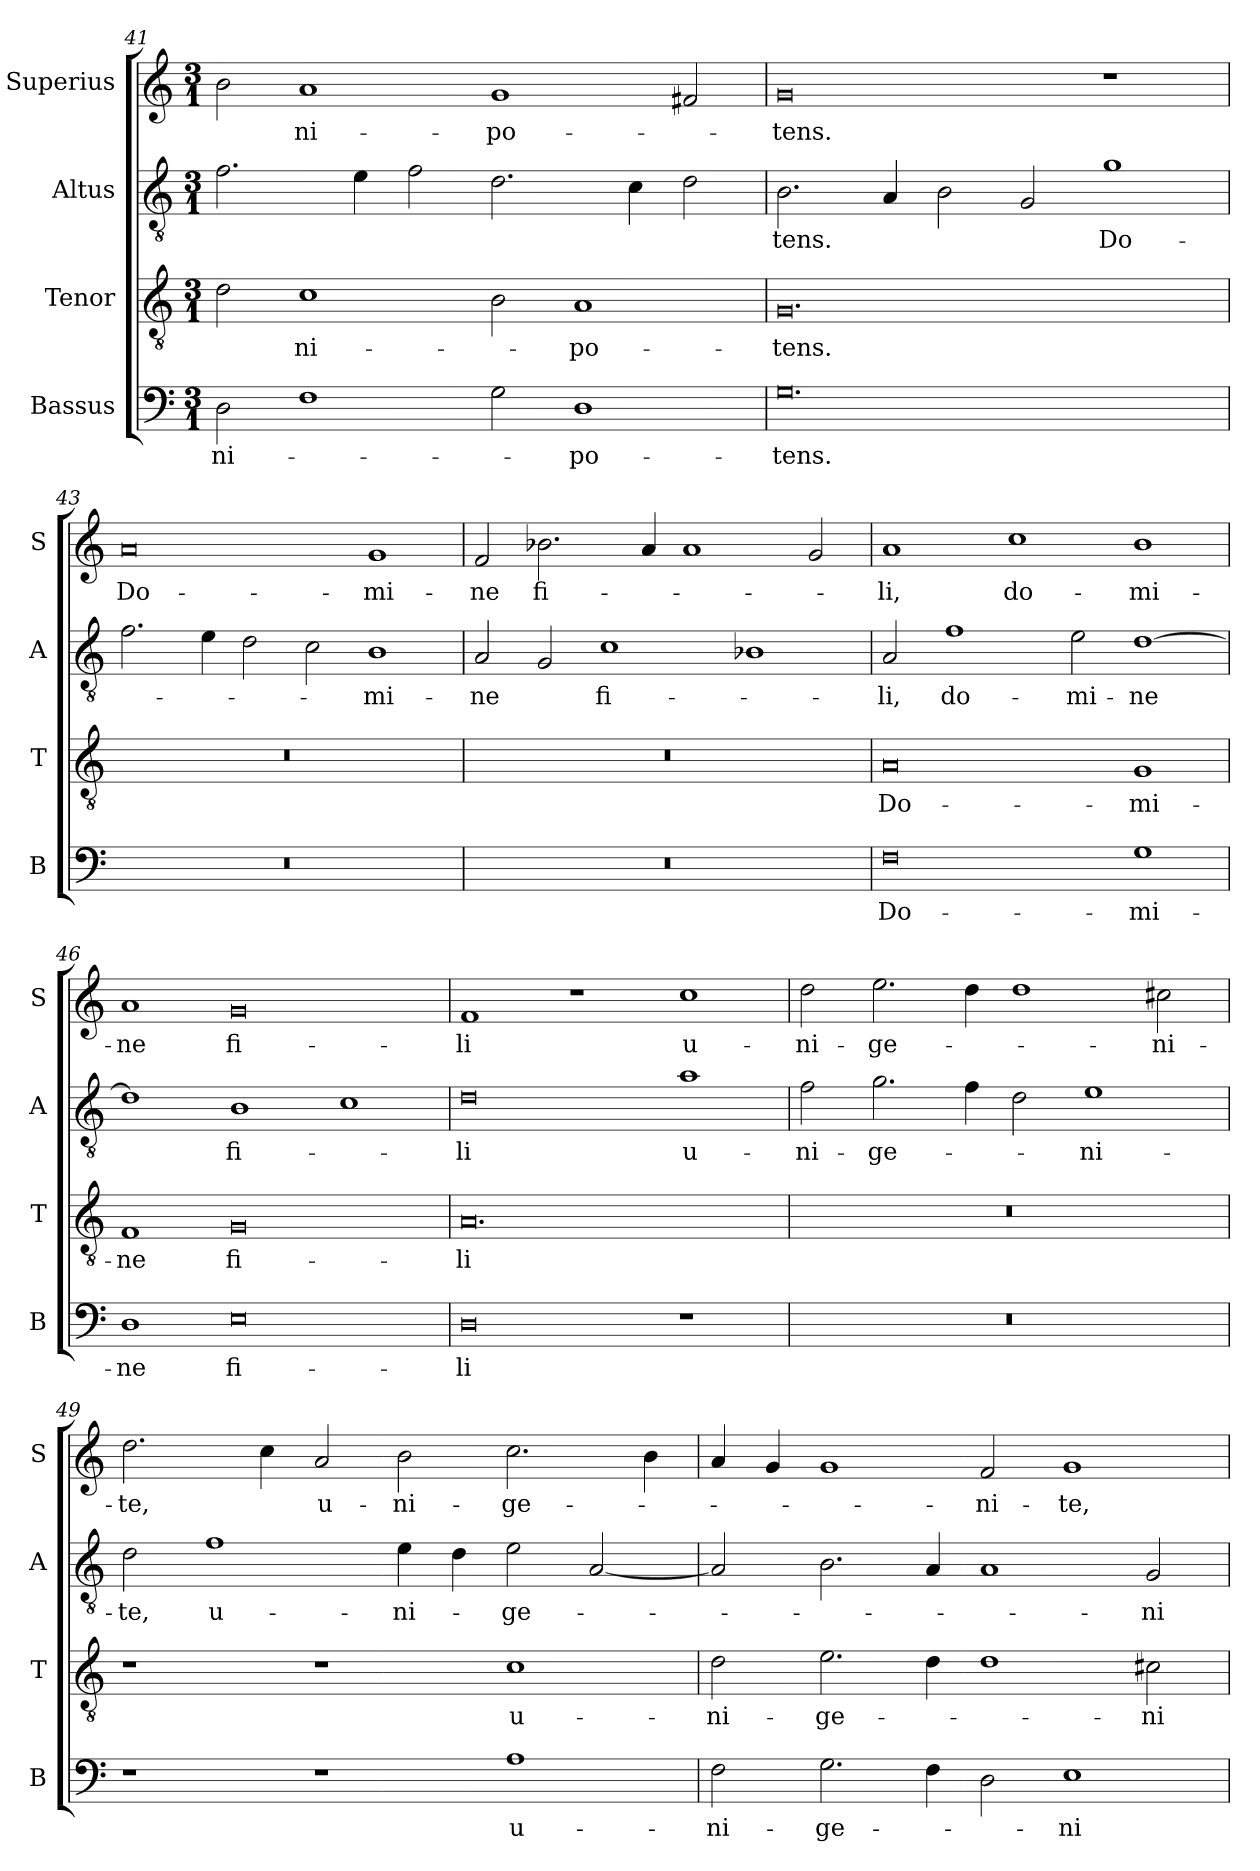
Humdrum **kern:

**kern	**text	**kern	**text	**kern	**text	**kern	**text
*part4	*part4	*part3	*part3	*part2	*part2	*part1	*part1
*staff4	*staff4	*staff3	*staff3	*staff2	*staff2	*staff1	*staff1
*I"Bassus	*	*I"Tenor	*	*I"Altus	*	*I"Superius	*
*I'B	*	*I'T	*	*I'A	*	*I'S	*
*clefF4	*	*clefGv2	*	*clefGv2	*	*clefG2	*
*k[]	*	*k[]	*	*k[]	*	*k[]	*
*M3/1	*	*M3/1	*	*M3/1	*	*M3/1	*
=41	=41	=41	=41	=41	=41	=41	=41
2D\	-ni-	2d\	.	2.f\	.	2b\	.
1F	.	1c	-ni-	.	.	1a	-ni-
.	.	.	.	4e\	.	.	.
.	.	.	.	2f\	.	.	.
2G\	.	2B\	.	2.d\	.	1g	-po-
1D	-po-	1A	-po-	.	.	.	.
.	.	.	.	4c\	.	.	.
.	.	.	.	2d\	.	2f#X/	.
=42	=42	=42	=42	=42	=42	=42	=42
0.G	-tens.	0.G	-tens.	2.B\	-tens.	0g	-tens.
.	.	.	.	4A/	.	.	.
.	.	.	.	2B\	.	.	.
.	.	.	.	2G/	.	.	.
.	.	.	.	1g	Do-	1r	.
=43	=43	=43	=43	=43	=43	=43	=43
0.r	.	0.r	.	2.f\	.	0a	Do-
.	.	.	.	4e\	.	.	.
.	.	.	.	2d\	.	.	.
.	.	.	.	2c\	.	.	.
.	.	.	.	1B	-mi-	1g	-mi-
=44	=44	=44	=44	=44	=44	=44	=44
0.r	.	0.r	.	2A/	-ne	2f/	-ne
.	.	.	.	2G/	.	2.b-X\	fi-
.	.	.	.	1c	fi-	.	.
.	.	.	.	.	.	4a/	.
.	.	.	.	.	.	1a	.
.	.	.	.	1B-X	.	.	.
.	.	.	.	.	.	2g/	.
=45	=45	=45	=45	=45	=45	=45	=45
0F	Do-	0A	Do-	2A/	-li,	1a	-li,
.	.	.	.	1f	do-	.	.
.	.	.	.	.	.	1cc	do-
.	.	.	.	2e\	-mi-	.	.
1G	-mi-	1G	-mi-	[1d	-ne	1b	-mi-
=46	=46	=46	=46	=46	=46	=46	=46
1D	-ne	1F	-ne	1d]	.	1a	-ne
0E	fi-	0G	fi-	1B	fi-	0g	fi-
.	.	.	.	1c	.	.	.
=47	=47	=47	=47	=47	=47	=47	=47
0D	-li	0.A	-li	0d	li	1f	-li
.	.	.	.	.	.	1r	.
1r	.	.	.	1a	u-	1cc	u-
=48	=48	=48	=48	=48	=48	=48	=48
0.r	.	0.r	.	2f\	-ni-	2dd\	-ni-
.	.	.	.	2.g\	-ge-	2.ee\	-ge-
.	.	.	.	4f\	.	4dd\	.
.	.	.	.	2d\	.	1dd	.
.	.	.	.	1e	-ni-	.	.
.	.	.	.	.	.	2cc#X\	-ni-
=49	=49	=49	=49	=49	=49	=49	=49
1r	.	1r	.	2d\	-te,	2.dd\	-te,
.	.	.	.	1f	u-	.	.
.	.	.	.	.	.	4cc\	.
1r	.	1r	.	.	.	2a/	u-
.	.	.	.	4e\	-ni-	2b\	-ni-
.	.	.	.	4d\	.	.	.
1A	u-	1c	u-	2e\	-ge-	2.cc\	-ge-
.	.	.	.	[2A/	.	.	.
.	.	.	.	.	.	4b\	.
=50	=50	=50	=50	=50	=50	=50	=50
2F\	-ni-	2d\	-ni-	2A/]	.	4a/	.
.	.	.	.	.	.	4g/	.
2.G\	-ge-	2.e\	-ge-	2.B\	.	1g	.
4F\	.	4d\	.	4A/	.	.	.
2D\	.	1d	.	1A	.	2f/	-ni-
1E	-ni-	.	.	.	.	1g	-te,
.	.	2c#X\	-ni-	2G/	-ni-	.	.
=	=	=	=	=	=	=	=
*-	*-	*-	*-	*-	*-	*-	*-
